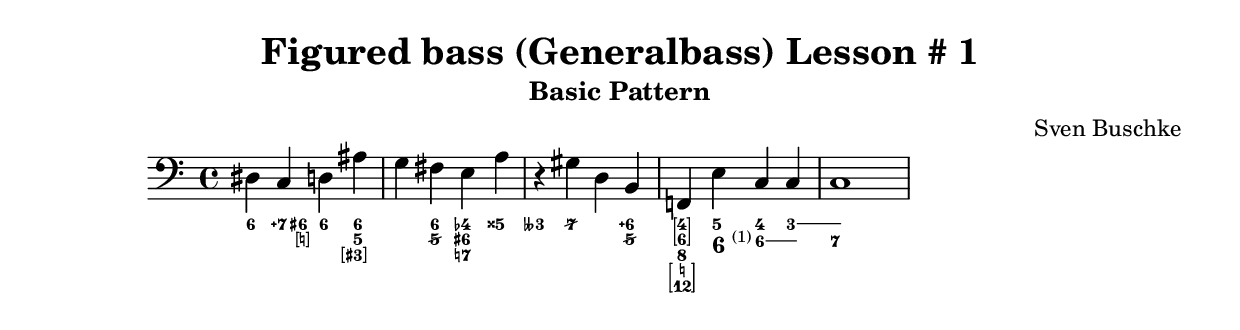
\version "2.22.1"
\header {
  title = "Figured bass (Generalbass) Lesson # 1"
  subtitle = "Basic Pattern"
  composer = "Sven Buschke"
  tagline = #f
}

<<
  \new Voice {
    \clef bass
    dis4 c d ais
    g fis e a
    r gis d b,
    f,! e c c
    c1
  }
  \figures {
    < 6 >4 < 7\+ >8 < 6+ [_!] >
    < 6 >4 <6 5 [3+] >
    < _ >4 < 6 5/>4
    <4- 6+ 7!> <5++> <3--> <7/> r <6\+ 5/>
    < [4 6] 8 [_! 12] >
    < 5 \markup { \tiny \number 6 \super (1) } >
    \set useBassFigureExtenders = ##t
    <4 6> <3 6> <3 7>
  }
>>